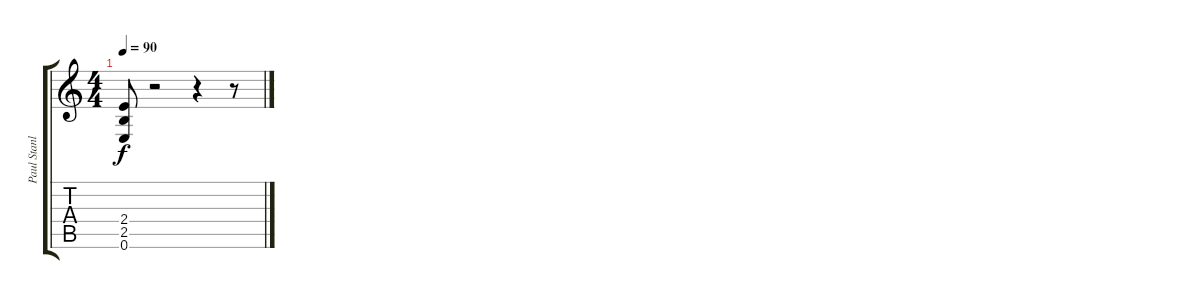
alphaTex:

\track ("Paul Stanley" "Paul Stanl") {instrument distortionguitar}
\staff {score tabs}
\tuning (E4 B3 G3 D3 A2 E2) {hide}
\ts (4 4)
\tempo 90
\clef g2
\ks c
(2.4 2.5 0.6).8{dy f} r.2 r.4 r.8
